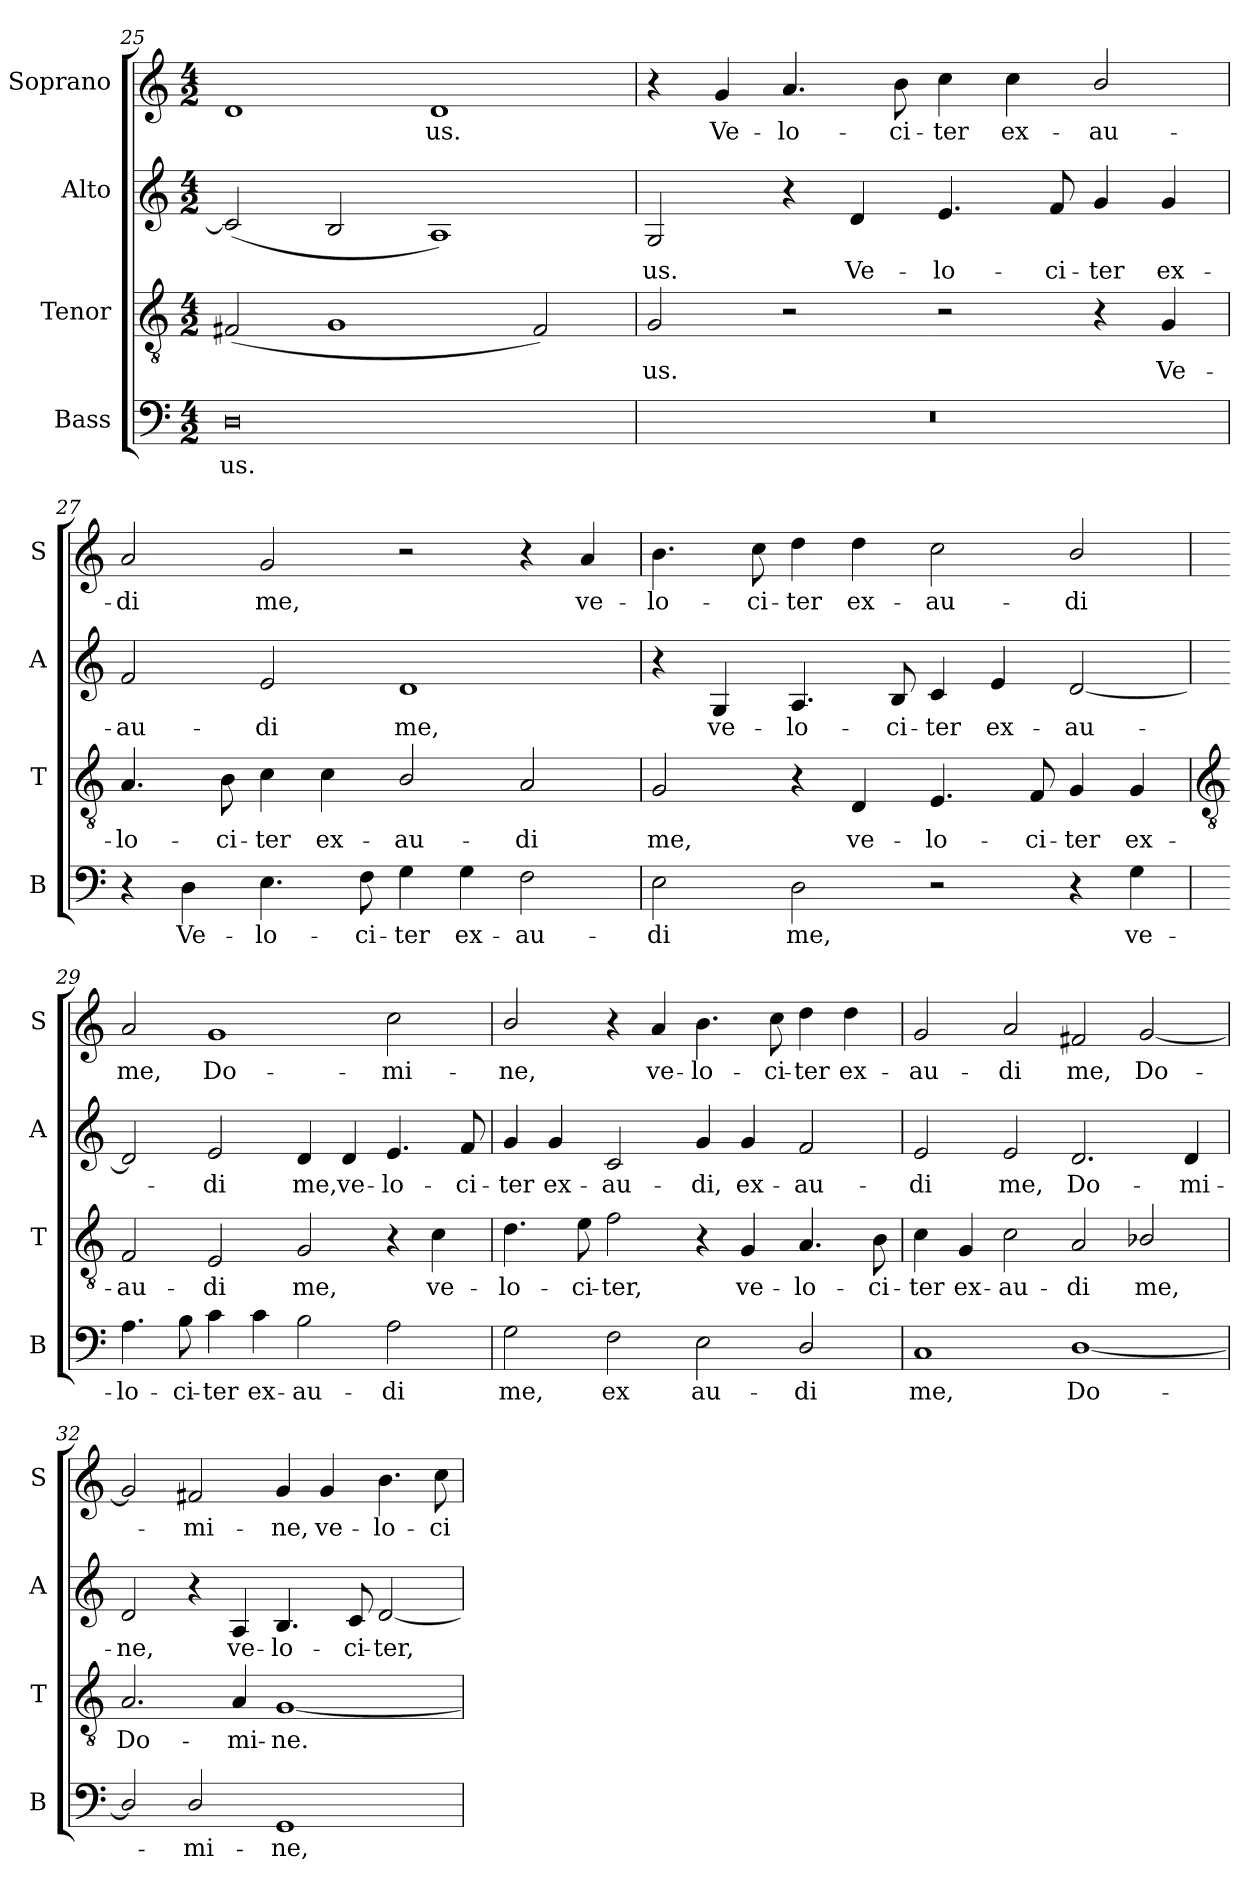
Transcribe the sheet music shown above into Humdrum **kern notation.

**kern	**text	**kern	**text	**kern	**text	**kern	**text
*part4	*part4	*part3	*part3	*part2	*part2	*part1	*part1
*staff4	*staff4	*staff3	*staff3	*staff2	*staff2	*staff1	*staff1
*I"Bass	*	*I"Tenor	*	*I"Alto	*	*I"Soprano	*
*I'B	*	*I'T	*	*I'A	*	*I'S	*
!!LO:LB:g=z
*clefF4	*	*clefGv2	*	*clefG2	*	*clefG2	*
*k[]	*	*k[]	*	*k[]	*	*k[]	*
*C:	*	*C:	*	*C:	*	*C:	*
*M4/2	*	*M4/2	*	*M4/2	*	*M4/2	*
=25	=25	=25	=25	=25	=25	=25	=25
!	!LO:LY:b	!	!	!	!	!	!
0D	-us.	(<2F#X	.	(<2c]	.	1d	.
.	.	1G	.	2B	.	.	.
!	!	!	!	!	!	!	!LO:LY:b
.	.	.	.	1A)	.	1d	us.
.	.	2F#)	.	.	.	.	.
=26	=26	=26	=26	=26	=26	=26	=26
!	!	!	!LO:LY:b	!	!LO:LY:b	!	!
0r	.	2G	us.	2G	us.	4r	.
!	!	!	!	!	!	!	!LO:LY:b
.	.	.	.	.	.	4g	Ve-
!	!	!	!	!	!	!	!LO:LY:b
.	.	2r	.	4r	.	4.a	-lo-
!	!	!	!	!	!LO:LY:b	!	!
.	.	.	.	4d	Ve-	.	.
!	!	!	!	!	!	!	!LO:LY:b
.	.	.	.	.	.	8b	-ci-
!	!	!	!	!	!LO:LY:b	!	!LO:LY:b
.	.	2r	.	4.e	-lo-	4cc	-ter
!	!	!	!	!	!	!	!LO:LY:b
.	.	.	.	.	.	4cc	ex-
!	!	!	!	!	!LO:LY:b	!	!
.	.	.	.	8f	-ci-	.	.
!	!	!	!	!	!LO:LY:b	!	!LO:LY:b
.	.	4r	.	4g	-ter	2b/	-au-
!	!	!	!LO:LY:b	!	!LO:LY:b	!	!
.	.	4G	Ve-	4g	ex-	.	.
=27	=27	=27	=27	=27	=27	=27	=27
!	!	!	!LO:LY:b	!	!LO:LY:b	!	!LO:LY:b
4r	.	4.A	-lo-	2f	-au-	2a/	-di
!	!LO:LY:b	!	!	!	!	!	!
4D	Ve-	.	.	.	.	.	.
!	!	!	!LO:LY:b	!	!	!	!
.	.	8B	-ci-	.	.	.	.
!	!LO:LY:b	!	!LO:LY:b	!	!LO:LY:b	!	!LO:LY:b
4.E	-lo-	4c	-ter	2e	-di	2g	me,
!	!	!	!LO:LY:b	!	!	!	!
.	.	4c	ex-	.	.	.	.
!	!LO:LY:b	!	!	!	!	!	!
8F	-ci-	.	.	.	.	.	.
!	!LO:LY:b	!	!LO:LY:b	!	!LO:LY:b	!	!
4G	-ter	2B/	-au-	1d	me,	2r	.
!	!LO:LY:b	!	!	!	!	!	!
4G	ex-	.	.	.	.	.	.
!	!LO:LY:b	!	!LO:LY:b	!	!	!	!
2F	-au-	2A/	-di	.	.	4r	.
!	!	!	!	!	!	!	!LO:LY:b
.	.	.	.	.	.	4a	ve-
=28	=28	=28	=28	=28	=28	=28	=28
!	!LO:LY:b	!	!LO:LY:b	!	!	!	!LO:LY:b
2E	-di	2G	me,	4r	.	4.b	-lo-
!	!	!	!	!	!LO:LY:b	!	!
.	.	.	.	4G	ve-	.	.
!	!	!	!	!	!	!	!LO:LY:b
.	.	.	.	.	.	8cc	-ci-
!	!LO:LY:b	!	!	!	!LO:LY:b	!	!LO:LY:b
2D	me,	4r	.	4.A	-lo-	4dd	-ter
!	!	!	!LO:LY:b	!	!	!	!LO:LY:b
.	.	4D	ve-	.	.	4dd	ex-
!	!	!	!	!	!LO:LY:b	!	!
.	.	.	.	8B	-ci-	.	.
!	!	!	!LO:LY:b	!	!LO:LY:b	!	!LO:LY:b
2r	.	4.E	-lo-	4c	-ter	2cc	-au-
!	!	!	!	!	!LO:LY:b	!	!
.	.	.	.	4e	ex-	.	.
!	!	!	!LO:LY:b	!	!	!	!
.	.	8F	-ci-	.	.	.	.
!	!	!	!LO:LY:b	!	!LO:LY:b	!	!LO:LY:b
4r	.	4G	-ter	[2d	-au-	2b/	-di
!	!LO:LY:b	!	!LO:LY:b	!	!	!	!
4G	ve-	4G	ex-	.	.	.	.
!!LO:LB:g=z
=29	=29	=29	=29	=29	=29	=29	=29
*	*	*clefGv2	*	*	*	*	*
!	!LO:LY:b	!	!LO:LY:b	!	!	!	!LO:LY:b
4.A	-lo-	2F	-au-	2d]	.	2a/	me,
!	!LO:LY:b	!	!	!	!	!	!
8B	-ci-	.	.	.	.	.	.
!	!LO:LY:b	!	!LO:LY:b	!	!LO:LY:b	!	!LO:LY:b
4c	-ter	2E	-di	2e	di	1g	Do-
!	!LO:LY:b	!	!	!	!	!	!
4c	ex-	.	.	.	.	.	.
!	!LO:LY:b	!	!LO:LY:b	!	!LO:LY:b	!	!
2B	-au-	2G	me,	4d	me,	.	.
!	!	!	!	!	!LO:LY:b	!	!
.	.	.	.	4d	ve-	.	.
!	!LO:LY:b	!	!	!	!LO:LY:b	!	!LO:LY:b
2A	-di	4r	.	4.e	-lo-	2cc	-mi-
!	!	!	!LO:LY:b	!	!	!	!
.	.	4c	ve-	.	.	.	.
!	!	!	!	!	!LO:LY:b	!	!
.	.	.	.	8f	-ci-	.	.
=30	=30	=30	=30	=30	=30	=30	=30
!	!LO:LY:b	!	!LO:LY:b	!	!LO:LY:b	!	!LO:LY:b
2G	me,	4.d	-lo-	4g	-ter	2b/	-ne,
!	!	!	!	!	!LO:LY:b	!	!
.	.	.	.	4g	ex-	.	.
!	!	!	!LO:LY:b	!	!	!	!
.	.	8e	-ci-	.	.	.	.
!	!LO:LY:b	!	!LO:LY:b	!	!LO:LY:b	!	!
2F	ex	2f	-ter,	2c	-au-	4r	.
!	!	!	!	!	!	!	!LO:LY:b
.	.	.	.	.	.	4a	ve-
!	!LO:LY:b	!	!	!	!LO:LY:b	!	!LO:LY:b
2E	au-	4r	.	4g	-di,	4.b	-lo-
!	!	!	!LO:LY:b	!	!LO:LY:b	!	!
.	.	4G	ve-	4g	ex-	.	.
!	!	!	!	!	!	!	!LO:LY:b
.	.	.	.	.	.	8cc	-ci-
!	!LO:LY:b	!	!LO:LY:b	!	!LO:LY:b	!	!LO:LY:b
2D/	-di	4.A	-lo-	2f	-au-	4dd	-ter
!	!	!	!	!	!	!	!LO:LY:b
.	.	.	.	.	.	4dd	ex-
!	!	!	!LO:LY:b	!	!	!	!
.	.	8B	-ci-	.	.	.	.
=31	=31	=31	=31	=31	=31	=31	=31
!	!LO:LY:b	!	!LO:LY:b	!	!LO:LY:b	!	!LO:LY:b
1C	me,	4c	-ter	2e	-di	2g	-au-
!	!	!	!LO:LY:b	!	!	!	!
.	.	4G	ex-	.	.	.	.
!	!	!	!LO:LY:b	!	!LO:LY:b	!	!LO:LY:b
.	.	2c	-au-	2e	me,	2a/	-di
!	!LO:LY:b	!	!LO:LY:b	!	!LO:LY:b	!	!LO:LY:b
[1D/	Do-	2A	-di	2.d	Do-	2f#X	me,
!	!	!	!LO:LY:b	!	!	!	!LO:LY:b
.	.	2B-X/	me,	.	.	[2g	Do-
!	!	!	!	!	!LO:LY:b	!	!
.	.	.	.	4d	-mi-	.	.
=32	=32	=32	=32	=32	=32	=32	=32
!	!	!	!LO:LY:b	!	!LO:LY:b	!	!
2D/]	.	2.A/	Do-	2d	-ne,	2g]	.
!	!LO:LY:b	!	!	!	!	!	!LO:LY:b
2D/	mi-	.	.	4r	.	2f#X	mi-
!	!	!	!LO:LY:b	!	!LO:LY:b	!	!
.	.	4A/	-mi-	4A	ve-	.	.
!	!LO:LY:b	!	!LO:LY:b	!	!LO:LY:b	!	!LO:LY:b
1GG	-ne,	[1G	-ne.	4.B	-lo-	4g	-ne,
!	!	!	!	!	!	!	!LO:LY:b
.	.	.	.	.	.	4g	ve-
!	!	!	!	!	!LO:LY:b	!	!
.	.	.	.	8c	-ci-	.	.
!	!	!	!	!	!LO:LY:b	!	!LO:LY:b
.	.	.	.	[2d	-ter,	4.b	-lo-
!	!	!	!	!	!	!	!LO:LY:b
.	.	.	.	.	.	8cc	-ci-
=	=	=	=	=	=	=	=
*-	*-	*-	*-	*-	*-	*-	*-
